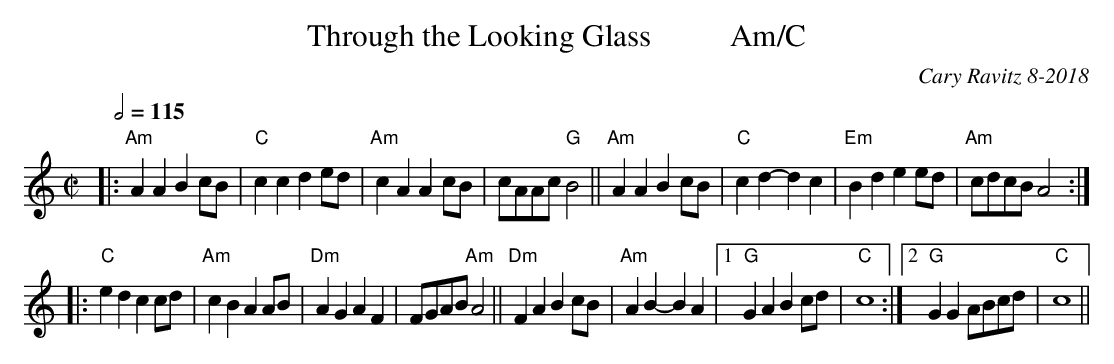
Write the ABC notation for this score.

X:1
T: Through the Looking Glass          Am/C
C: Cary Ravitz 8-2018
L: 1/8
M: C|
Q: 1/2=115
K: Am
|: "Am"A2 A2 B2 cB | "C"c2 c2 d2 ed | "Am"c2 A2 A2 cB | cAAc "G"B4 || "Am"A2 A2 B2 cB | "C"c2 d2-d2 c2 | "Em"B2d2e2ed | "Am"cdcB A4 :|
K: C
|: "C"e2 d2 c2 cd | "Am"c2 B2 A2 AB | "Dm"A2 G2 A2 F2 | FGAB "Am"A4 || "Dm"F2 A2 B2 cB | "Am"A2 B2-B2 A2 | [1 "G"G2 A2B2 cd | "C"c8 :| [2 "G"G2 G2 ABcd | "C"c8 ||
